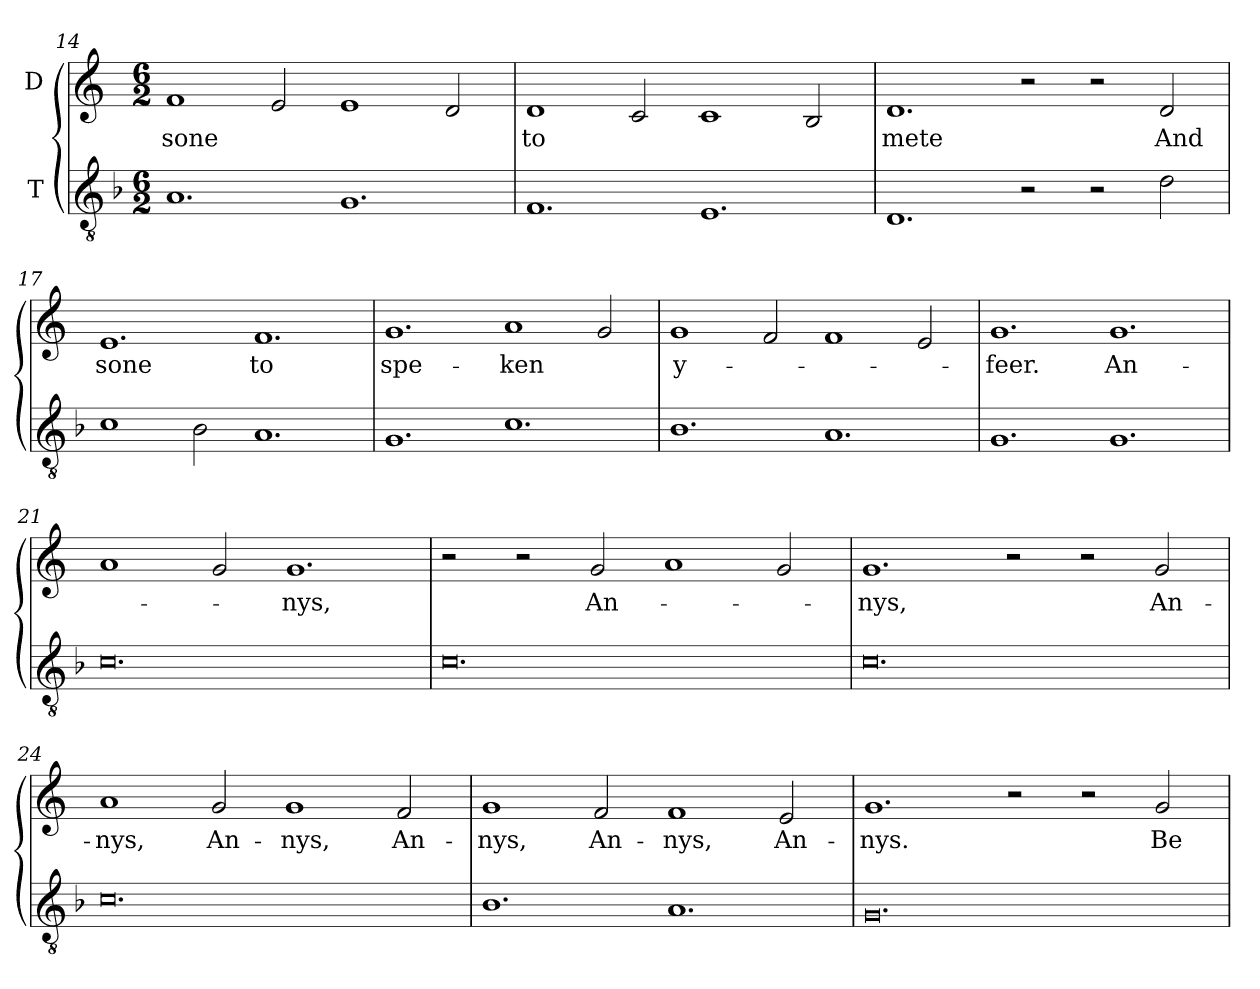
**kern	**kern	**text
*part2	*part1	*part1
*staff2	*staff1	*staff1
*I"T	*I"D	*
*clefGv2	*clefG2	*
*ITrd7c12	*	*
*k[b-]	*k[]	*
*F:	*C:	*
*M6/2	*M6/2	*
=14	=14	=14
!	!	!LO:LY:b:color=#000000
1.AAi/	1fi/	sone
.	2ei/	.
1.GGi/	1ei/	.
.	2di/	.
=15	=15	=15
!	!	!LO:LY:b:color=#000000
1.FFi/	1di/	to
.	2ci/	.
1.EEi/	1ci/	.
.	2Bi/	.
=16	=16	=16
!	!	!LO:LY:b:color=#000000
1.DDi/	1.di/	mete
2r	2r	.
2r	2r	.
!	!	!LO:LY:b:color=#000000
2Di\	2di/	And
=17	=17	=17
!	!	!LO:LY:b:color=#000000
1Ci\	1.ei/	sone
2BB-i\	.	.
!	!	!LO:LY:b:color=#000000
1.AAi/	1.fi/	to
!!LO:LB:g=z
=18	=18	=18
!	!	!LO:LY:b:color=#000000
1.GGi/	1.gi/	spe-
!	!	!LO:LY:b:color=#000000
1.Ci\	1ai/	-ken
.	2gi/	.
=19	=19	=19
!	!	!LO:LY:b:color=#000000
1.BB-i/	1gi/	y-
.	2fi/	.
1.AAi/	1fi/	.
.	2ei/	.
=20	=20	=20
!	!	!LO:LY:b:color=#000000
1.GGi/	1.gi/	-feer.
!	!	!LO:LY:b:color=#000000
1.GGi/	1.gi/	An-
=21	=21	=21
0.Ci\	1ai/	.
.	2gi/	.
!	!	!LO:LY:b:color=#000000
.	1.gi/	-nys,
=22	=22	=22
0.Ci\	2r	.
.	2r	.
!	!	!LO:LY:b:color=#000000
.	2gi/	An-
.	1ai/	.
.	2gi/	.
=23	=23	=23
!	!	!LO:LY:b:color=#000000
0.Ci\	1.gi/	-nys,
.	2r	.
.	2r	.
!	!	!LO:LY:b:color=#000000
.	2gi/	An-
!!LO:LB:g=z
=24	=24	=24
!	!	!LO:LY:b:color=#000000
0.Ci\	1ai/	-nys,
!	!	!LO:LY:b:color=#000000
.	2gi/	An-
!	!	!LO:LY:b:color=#000000
.	1gi/	-nys,
!	!	!LO:LY:b:color=#000000
.	2fi/	An-
=25	=25	=25
!	!	!LO:LY:b:color=#000000
1.BB-i/	1gi/	-nys,
!	!	!LO:LY:b:color=#000000
.	2fi/	An-
!	!	!LO:LY:b:color=#000000
1.AAi/	1fi/	-nys,
!	!	!LO:LY:b:color=#000000
.	2ei/	An-
=26	=26	=26
!	!	!LO:LY:b:color=#000000
0.GGi/	1.gi/	-nys.
.	2r	.
.	2r	.
!	!	!LO:LY:b:color=#000000
.	2gi/	Be
=	=	=
*-	*-	*-
